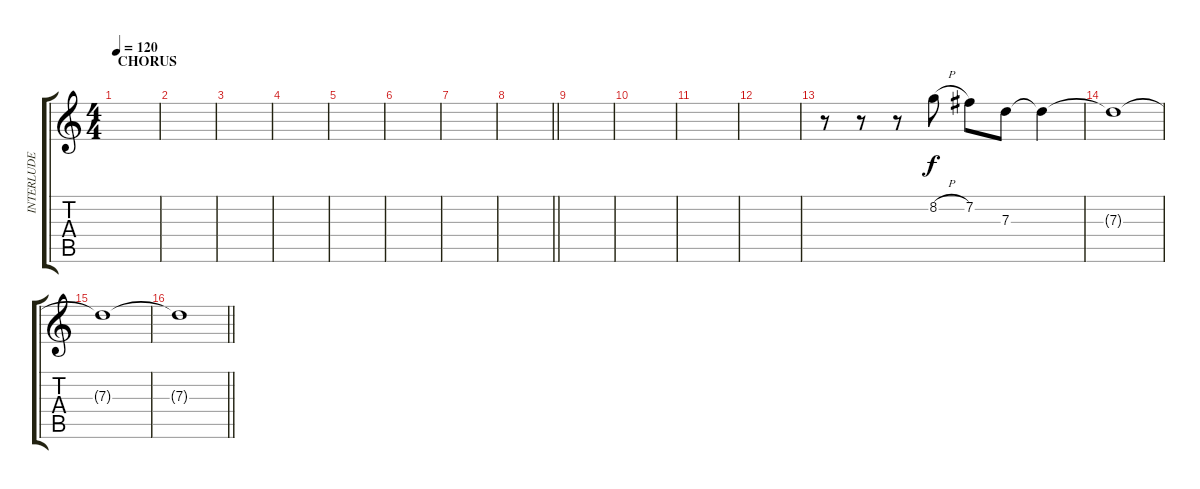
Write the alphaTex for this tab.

\track ("INTERLUDE Guitar" "INTERLUDE ") {instrument overdrivenguitar}
\staff {score tabs}
\tuning (E4 B3 G3 D3 A2 E2) {hide}
\ts (4 4)
\section ("" "CHORUS")
\tempo 120
\clef g2
\ks c
|
|
|
|
|
|
|
\barLineRight lightlight
|
|
|
|
|
r.8 r.8 r.8 8.2{h}.8 7.2.8 7.3.8 7.3{t}.4 |
7.3{t}.1 |
7.3{t}.1 |
\barLineRight lightlight
7.3{t}.1
